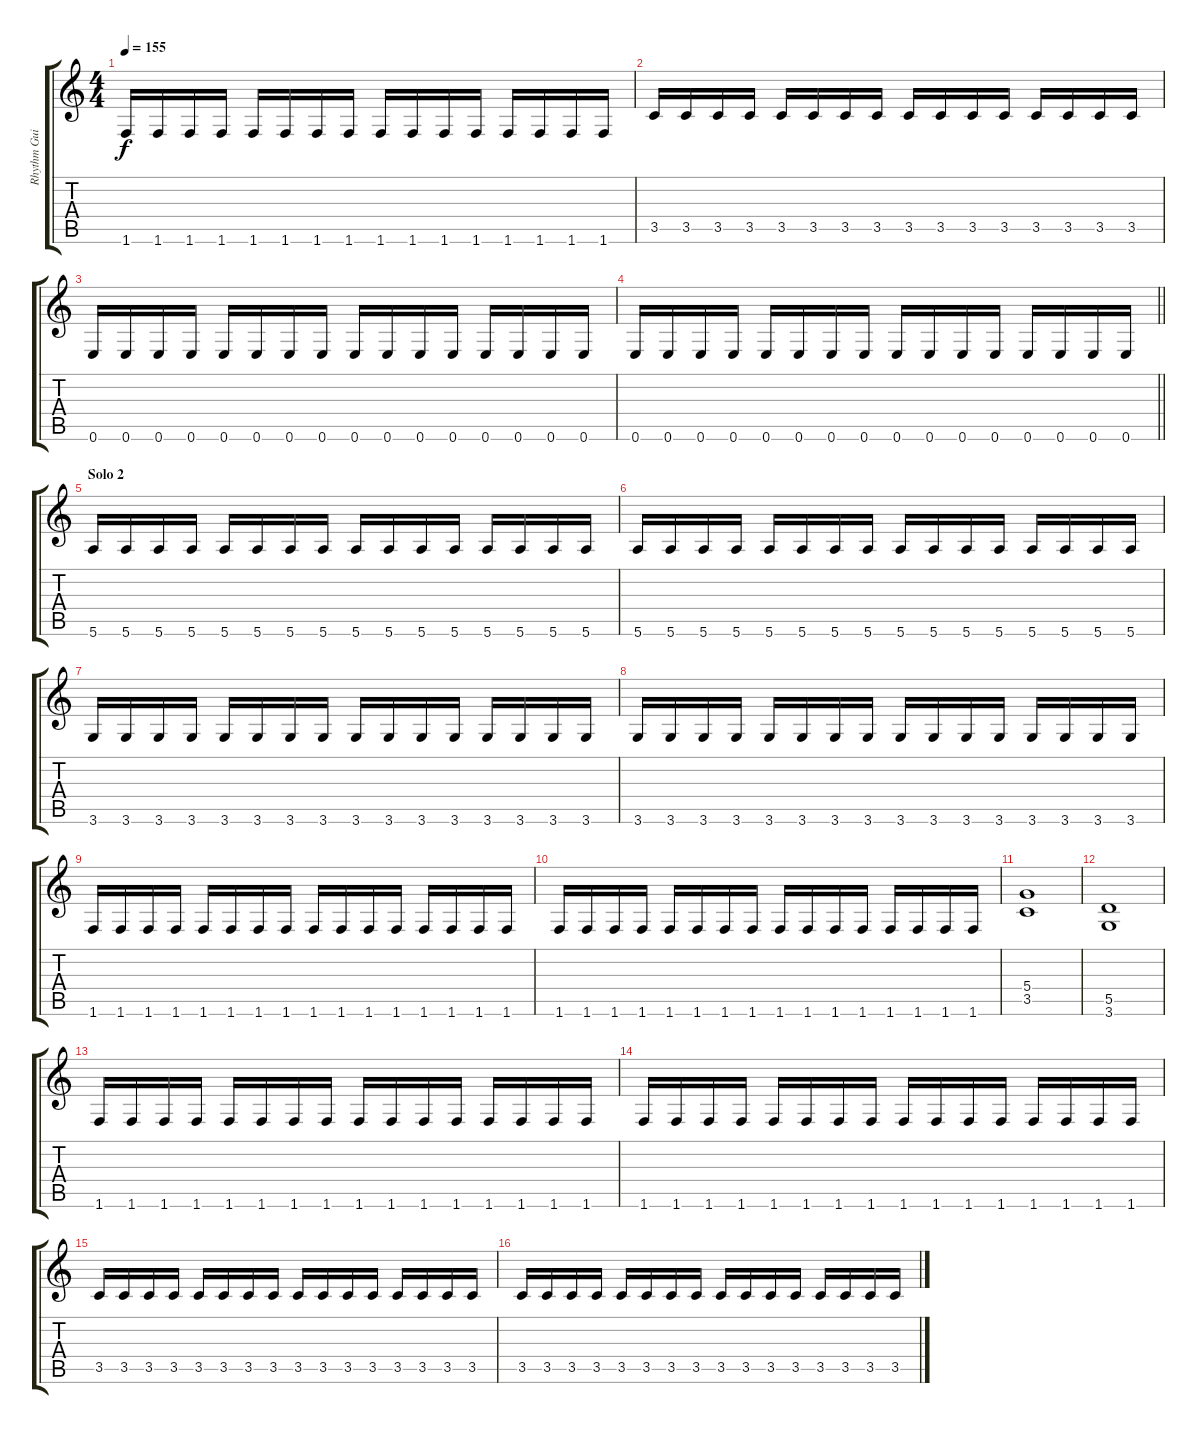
\track ("Rhythm Guitar" "Rhythm Gui") {instrument overdrivenguitar}
\staff {score tabs}
\tuning (E4 B3 G3 D3 A2 E2) {hide}
\ts (4 4)
\tempo 155
\clef g2
\ks c
1.6.16{dy f} 1.6.16 1.6.16 1.6.16 1.6.16 1.6.16 1.6.16 1.6.16 1.6.16 1.6.16 1.6.16 1.6.16 1.6.16 1.6.16 1.6.16 1.6.16 |
3.5.16 3.5.16 3.5.16 3.5.16 3.5.16 3.5.16 3.5.16 3.5.16 3.5.16 3.5.16 3.5.16 3.5.16 3.5.16 3.5.16 3.5.16 3.5.16 |
0.6.16 0.6.16 0.6.16 0.6.16 0.6.16 0.6.16 0.6.16 0.6.16 0.6.16 0.6.16 0.6.16 0.6.16 0.6.16 0.6.16 0.6.16 0.6.16 |
\barLineRight lightlight
0.6.16 0.6.16 0.6.16 0.6.16 0.6.16 0.6.16 0.6.16 0.6.16 0.6.16 0.6.16 0.6.16 0.6.16 0.6.16 0.6.16 0.6.16 0.6.16 |
\section ("" "Solo 2")
5.6.16 5.6.16 5.6.16 5.6.16 5.6.16 5.6.16 5.6.16 5.6.16 5.6.16 5.6.16 5.6.16 5.6.16 5.6.16 5.6.16 5.6.16 5.6.16 |
5.6.16 5.6.16 5.6.16 5.6.16 5.6.16 5.6.16 5.6.16 5.6.16 5.6.16 5.6.16 5.6.16 5.6.16 5.6.16 5.6.16 5.6.16 5.6.16 |
3.6.16 3.6.16 3.6.16 3.6.16 3.6.16 3.6.16 3.6.16 3.6.16 3.6.16 3.6.16 3.6.16 3.6.16 3.6.16 3.6.16 3.6.16 3.6.16 |
3.6.16 3.6.16 3.6.16 3.6.16 3.6.16 3.6.16 3.6.16 3.6.16 3.6.16 3.6.16 3.6.16 3.6.16 3.6.16 3.6.16 3.6.16 3.6.16 |
1.6.16 1.6.16 1.6.16 1.6.16 1.6.16 1.6.16 1.6.16 1.6.16 1.6.16 1.6.16 1.6.16 1.6.16 1.6.16 1.6.16 1.6.16 1.6.16 |
1.6.16 1.6.16 1.6.16 1.6.16 1.6.16 1.6.16 1.6.16 1.6.16 1.6.16 1.6.16 1.6.16 1.6.16 1.6.16 1.6.16 1.6.16 1.6.16 |
(5.4 3.5).1 |
(5.5 3.6).1 |
1.6.16 1.6.16 1.6.16 1.6.16 1.6.16 1.6.16 1.6.16 1.6.16 1.6.16 1.6.16 1.6.16 1.6.16 1.6.16 1.6.16 1.6.16 1.6.16 |
1.6.16 1.6.16 1.6.16 1.6.16 1.6.16 1.6.16 1.6.16 1.6.16 1.6.16 1.6.16 1.6.16 1.6.16 1.6.16 1.6.16 1.6.16 1.6.16 |
3.5.16 3.5.16 3.5.16 3.5.16 3.5.16 3.5.16 3.5.16 3.5.16 3.5.16 3.5.16 3.5.16 3.5.16 3.5.16 3.5.16 3.5.16 3.5.16 |
3.5.16 3.5.16 3.5.16 3.5.16 3.5.16 3.5.16 3.5.16 3.5.16 3.5.16 3.5.16 3.5.16 3.5.16 3.5.16 3.5.16 3.5.16 3.5.16
